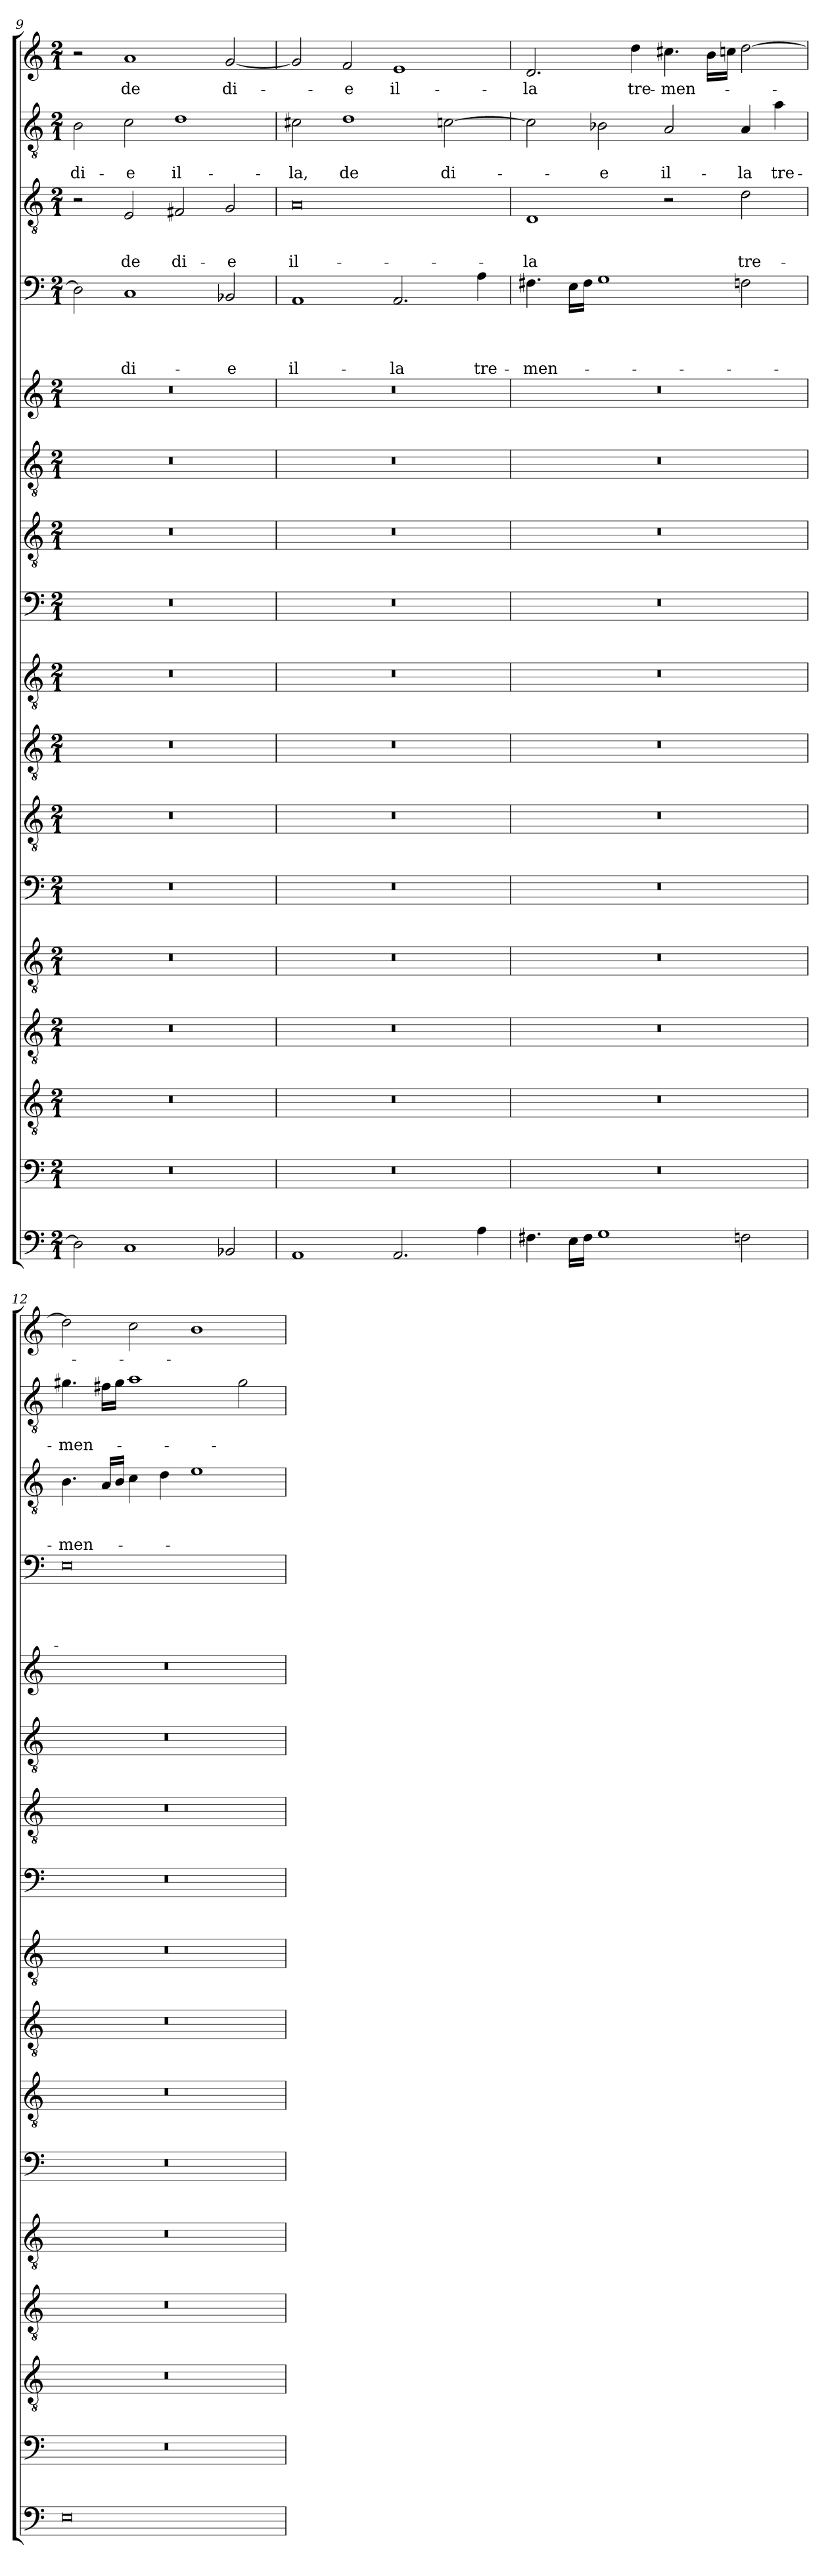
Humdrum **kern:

**kern	**kern	**kern	**kern	**kern	**kern	**kern	**kern	**kern	**kern	**kern	**kern	**kern	**kern	**text	**text	**text	**text	**kern	**text	**text	**text	**kern	**text	**text	**kern	**text
*part17	*part16	*part15	*part14	*part13	*part12	*part11	*part10	*part9	*part8	*part7	*part6	*part5	*part4	*part4	*part4	*part4	*part4	*part3	*part3	*part3	*part3	*part2	*part2	*part2	*part1	*part1
*staff17	*staff16	*staff15	*staff14	*staff13	*staff12	*staff11	*staff10	*staff9	*staff8	*staff7	*staff6	*staff5	*staff4	*staff4	*staff4	*staff4	*staff4	*staff3	*staff3	*staff3	*staff3	*staff2	*staff2	*staff2	*staff1	*staff1
*clefF4	*clefF4	*clefGv2	*clefGv2	*clefGv2	*clefF4	*clefGv2	*clefGv2	*clefGv2	*clefF4	*clefGv2	*clefGv2	*clefG2	*clefF4	*	*	*	*	*clefGv2	*	*	*	*clefGv2	*	*	*clefG2	*
*k[]	*k[]	*k[]	*k[]	*k[]	*k[]	*k[]	*k[]	*k[]	*k[]	*k[]	*k[]	*k[]	*k[]	*	*	*	*	*k[]	*	*	*	*k[]	*	*	*k[]	*
*a:	*a:	*a:	*a:	*a:	*a:	*a:	*a:	*a:	*a:	*a:	*a:	*a:	*a:	*	*	*	*	*a:	*	*	*	*a:	*	*	*a:	*
*M2/1	*M2/1	*M2/1	*M2/1	*M2/1	*M2/1	*M2/1	*M2/1	*M2/1	*M2/1	*M2/1	*M2/1	*M2/1	*M2/1	*	*	*	*	*M2/1	*	*	*	*M2/1	*	*	*M2/1	*
=9	=9	=9	=9	=9	=9	=9	=9	=9	=9	=9	=9	=9	=9	=9	=9	=9	=9	=9	=9	=9	=9	=9	=9	=9	=9	=9
!	!	!	!	!	!	!	!	!	!	!	!	!	!	!	!	!	!	!	!	!	!	!	!	!LO:LY:b	!	!
2D\]	0r	0r	0r	0r	0r	0r	0r	0r	0r	0r	0r	0r	2D\]	.	.	.	.	2r	.	.	.	2B\	.	di-	2r	.
!	!	!	!	!	!	!	!	!	!	!	!	!	!	!	!	!	!LO:LY:b	!	!	!	!LO:LY:b	!	!	!LO:LY:b	!	!LO:LY:b
1C	.	.	.	.	.	.	.	.	.	.	.	.	1C	.	.	.	di-	2E/	.	.	de	2c\	.	-e	1a	de
!	!	!	!	!	!	!	!	!	!	!	!	!	!	!	!	!	!	!	!	!	!LO:LY:b	!	!	!LO:LY:b	!	!
.	.	.	.	.	.	.	.	.	.	.	.	.	.	.	.	.	.	2F#X/	.	.	di-	1d	.	il-	.	.
!	!	!	!	!	!	!	!	!	!	!	!	!	!	!	!	!	!LO:LY:b	!	!	!	!LO:LY:b	!	!	!	!	!LO:LY:b
2BB-X/	.	.	.	.	.	.	.	.	.	.	.	.	2BB-X/	.	.	.	-e	2G/	.	.	-e	.	.	.	[2g/	di-
=10	=10	=10	=10	=10	=10	=10	=10	=10	=10	=10	=10	=10	=10	=10	=10	=10	=10	=10	=10	=10	=10	=10	=10	=10	=10	=10
!	!	!	!	!	!	!	!	!	!	!	!	!	!	!	!	!	!LO:LY:b	!	!	!	!LO:LY:b	!	!	!LO:LY:b	!	!
1AA	0r	0r	0r	0r	0r	0r	0r	0r	0r	0r	0r	0r	1AA	.	.	.	il-	0A	.	.	il-	2c#X\	.	-la,	2g/]	.
!	!	!	!	!	!	!	!	!	!	!	!	!	!	!	!	!	!	!	!	!	!	!	!	!LO:LY:b	!	!LO:LY:b
.	.	.	.	.	.	.	.	.	.	.	.	.	.	.	.	.	.	.	.	.	.	1d	.	de	2f/	-e
!	!	!	!	!	!	!	!	!	!	!	!	!	!	!	!	!	!LO:LY:b	!	!	!	!	!	!	!	!	!LO:LY:b
2.AA/	.	.	.	.	.	.	.	.	.	.	.	.	2.AA/	.	.	.	-la	.	.	.	.	.	.	.	1e	il-
!	!	!	!	!	!	!	!	!	!	!	!	!	!	!	!	!	!	!	!	!	!	!	!	!LO:LY:b	!	!
.	.	.	.	.	.	.	.	.	.	.	.	.	.	.	.	.	.	.	.	.	.	[2cn\	.	di-	.	.
!	!	!	!	!	!	!	!	!	!	!	!	!	!	!	!	!	!LO:LY:b	!	!	!	!	!	!	!	!	!
4A\	.	.	.	.	.	.	.	.	.	.	.	.	4A\	.	.	.	tre-	.	.	.	.	.	.	.	.	.
=11	=11	=11	=11	=11	=11	=11	=11	=11	=11	=11	=11	=11	=11	=11	=11	=11	=11	=11	=11	=11	=11	=11	=11	=11	=11	=11
!	!	!	!	!	!	!	!	!	!	!	!	!	!	!	!	!	!LO:LY:b	!	!	!	!LO:LY:b	!	!	!	!	!LO:LY:b
4.F#X\	0r	0r	0r	0r	0r	0r	0r	0r	0r	0r	0r	0r	4.F#X\	.	.	.	-men-	1D	.	.	-la	2c\]	.	.	2.d/	-la
16E\LL	.	.	.	.	.	.	.	.	.	.	.	.	16E\LL	.	.	.	.	.	.	.	.	.	.	.	.	.
16F#\JJ	.	.	.	.	.	.	.	.	.	.	.	.	16F#\JJ	.	.	.	.	.	.	.	.	.	.	.	.	.
!	!	!	!	!	!	!	!	!	!	!	!	!	!	!	!	!	!	!	!	!	!	!	!	!LO:LY:b	!	!
1G	.	.	.	.	.	.	.	.	.	.	.	.	1G	.	.	.	.	.	.	.	.	2B-X\	.	-e	.	.
!	!	!	!	!	!	!	!	!	!	!	!	!	!	!	!	!	!	!	!	!	!	!	!	!	!	!LO:LY:b
.	.	.	.	.	.	.	.	.	.	.	.	.	.	.	.	.	.	.	.	.	.	.	.	.	4dd\	tre-
!	!	!	!	!	!	!	!	!	!	!	!	!	!	!	!	!	!	!	!	!	!	!	!	!LO:LY:b	!	!LO:LY:b
.	.	.	.	.	.	.	.	.	.	.	.	.	.	.	.	.	.	2r	.	.	.	2A/	.	il-	4.cc#X\	-men-
.	.	.	.	.	.	.	.	.	.	.	.	.	.	.	.	.	.	.	.	.	.	.	.	.	16b\LL	.
.	.	.	.	.	.	.	.	.	.	.	.	.	.	.	.	.	.	.	.	.	.	.	.	.	16ccn\JJ	.
!	!	!	!	!	!	!	!	!	!	!	!	!	!	!	!	!	!	!	!	!	!LO:LY:b	!	!	!LO:LY:b	!	!
2Fn\	.	.	.	.	.	.	.	.	.	.	.	.	2Fn\	.	.	.	.	2d\	.	.	tre-	4A/	.	-la	[2dd\	.
!	!	!	!	!	!	!	!	!	!	!	!	!	!	!	!	!	!	!	!	!	!	!	!	!LO:LY:b	!	!
.	.	.	.	.	.	.	.	.	.	.	.	.	.	.	.	.	.	.	.	.	.	4a\	.	tre-	.	.
=12	=12	=12	=12	=12	=12	=12	=12	=12	=12	=12	=12	=12	=12	=12	=12	=12	=12	=12	=12	=12	=12	=12	=12	=12	=12	=12
!	!	!	!	!	!	!	!	!	!	!	!	!	!	!	!	!	!	!	!	!	!LO:LY:b	!	!	!LO:LY:b	!	!
0E	0r	0r	0r	0r	0r	0r	0r	0r	0r	0r	0r	0r	0E	.	.	.	.	4.B\	.	.	-men-	4.g#X\	.	-men-	2dd\]	.
.	.	.	.	.	.	.	.	.	.	.	.	.	.	.	.	.	.	16A/LL	.	.	.	16f#X\LL	.	.	.	.
.	.	.	.	.	.	.	.	.	.	.	.	.	.	.	.	.	.	16B/JJ	.	.	.	16g#\JJ	.	.	.	.
.	.	.	.	.	.	.	.	.	.	.	.	.	.	.	.	.	.	4c\	.	.	.	1a	.	.	2cc\	.
.	.	.	.	.	.	.	.	.	.	.	.	.	.	.	.	.	.	4d\	.	.	.	.	.	.	.	.
.	.	.	.	.	.	.	.	.	.	.	.	.	.	.	.	.	.	1e	.	.	.	.	.	.	1b	.
.	.	.	.	.	.	.	.	.	.	.	.	.	.	.	.	.	.	.	.	.	.	2g#\	.	.	.	.
=	=	=	=	=	=	=	=	=	=	=	=	=	=	=	=	=	=	=	=	=	=	=	=	=	=	=
*-	*-	*-	*-	*-	*-	*-	*-	*-	*-	*-	*-	*-	*-	*-	*-	*-	*-	*-	*-	*-	*-	*-	*-	*-	*-	*-
